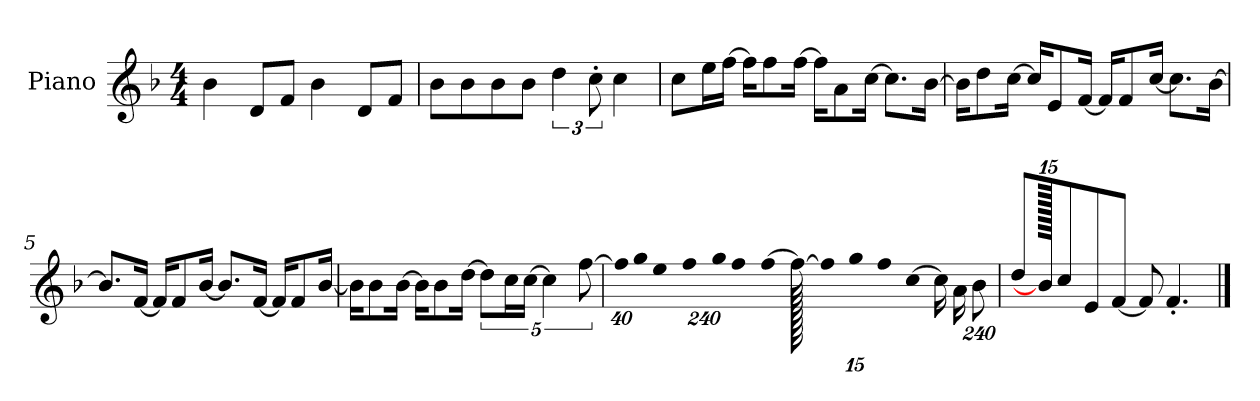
**kern
*part1
*staff1
*I"Piano
*I'P-no
*clefG2
*k[b-]
*M4/4
*MM90
=1
4b-\
8d/L
8f/J
4b-\
8d/L
8f/J
=2
8b-\L
8b-\
8b-\
8b-\J
6dd\
12cc'\
4cc\
=3
8cc\L
16ee\L
[16ff\JJ
16ff\KL]
8ff\
[16ff\Jk
16ff\KL]
8a\
[16cc\Jk
8.cc\L]
[16b-\Jk
=4
16b-\KL]
8dd\
[16cc\Jk
16cc/KL]
8e/
[16f/Jk
16f/KL]
8f/
[16cc/Jk
8.cc\L]
[16b-\Jk
!!LO:LB:g=z
=5
8.b-/L]
[16f/Jk
16f/KL]
8f/
[16b-/Jk
8.b-/L]
[16f/Jk
16f/KL]
8f/
[16b-/Jk
=6
16b-\KL]
8b-\
[16b-\Jk
16b-\KL]
8b-\
[16dd\Jk
10dd\L]
20cc\L
[20cc\JJ
5cc\]
[10ff\
=7
*Xbrackettup
!LO:N:vis=32
640%23ff\KLL]
!LO:N:vis=16
1920%137gg\
!LO:N:vis=32
640%23ee\JK
!LO:N:vis=8
960%137ff\
!LO:N:vis=16
1920%137gg\L
!LO:N:vis=32
640%23ff\K
[384%41ff\J
1920ff\_
24ff\LL]
24gg\J
12ff\
[12cc\J
16cc\LL]
16a\J
[1920%239b-\J
=8
8dd/L
1920b-\]
8cc/
8e/
[8f/J
8f/]
4.f'/
==
*-
